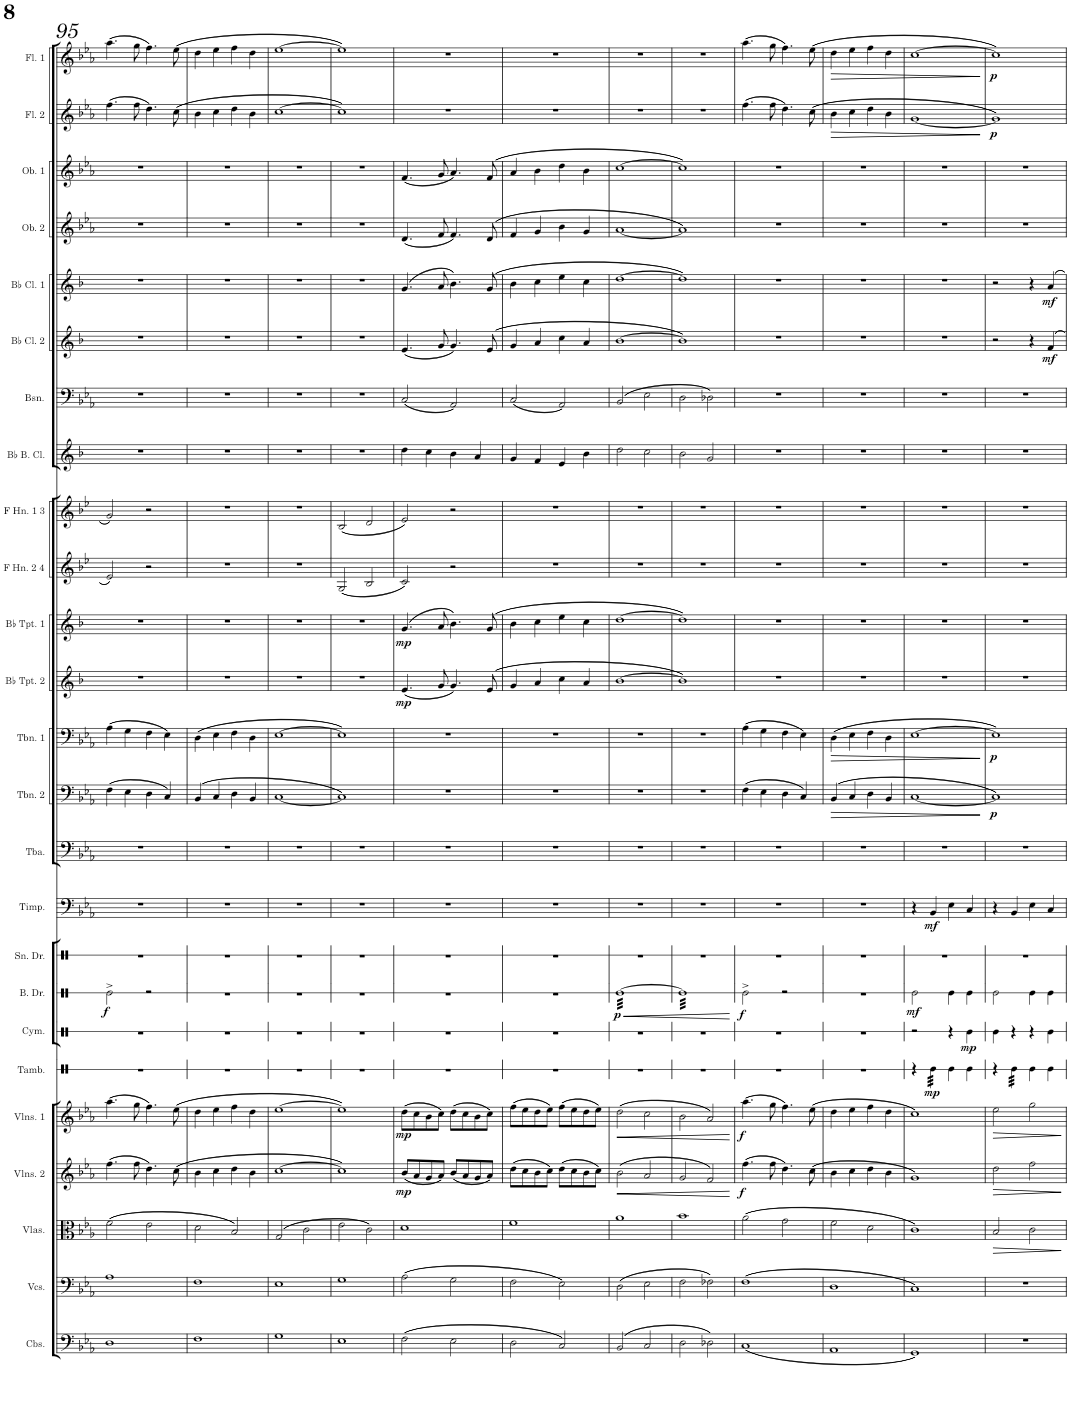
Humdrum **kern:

**kern	**kern	**kern	**dynam	**kern	**dynam	**kern	**dynam	**kern	**dynam	**kern	**dynam	**kern	**dynam	**kern	**kern	**dynam	**kern	**kern	**dynam	**kern	**dynam	**kern	**dynam	**kern	**dynam	**kern	**kern	**kern	**kern	**kern	**dynam	**kern	**dynam	**kern	**kern	**kern	**dynam	**kern	**dynam
*part25	*part24	*part23	*part23	*part22	*part22	*part21	*part21	*part20	*part20	*part19	*part19	*part18	*part18	*part17	*part16	*part16	*part15	*part14	*part14	*part13	*part13	*part12	*part12	*part11	*part11	*part10	*part9	*part8	*part7	*part6	*part6	*part5	*part5	*part4	*part3	*part2	*part2	*part1	*part1
*staff25	*staff24	*staff23	*staff23	*staff22	*staff22	*staff21	*staff21	*staff20	*staff20	*staff19	*staff19	*staff18	*staff18	*staff17	*staff16	*staff16	*staff15	*staff14	*staff14	*staff13	*staff13	*staff12	*staff12	*staff11	*staff11	*staff10	*staff9	*staff8	*staff7	*staff6	*staff6	*staff5	*staff5	*staff4	*staff3	*staff2	*staff2	*staff1	*staff1
*I"Contrabasses	*I"Violoncellos	*I"Violas	*	*I"Violins 2	*	*I"Violins 1	*	*I"Tambourine	*	*I"Cymbal	*	*I"Bass Drum	*	*I"Snare Drum	*I"Timpani	*	*I"Tuba	*I"Trombone 2	*	*I"Trombone 1	*	*I"Bb Trumpet 2	*	*I"Bb Trumpet 1	*	*I"F Horn 2 &amp; 4	*I"F Horn 1 &amp; 3	*I"Bb Bass Clarinet	*I"Bassoon	*I"Bb Clarinet 2	*	*I"Bb Clarinet 1	*	*I"Oboe 2	*I"Oboe 1	*I"Flute 2	*	*I"Flute 1	*
*I'Cbs.	*I'Vcs.	*I'Vlas.	*	*I'Vlns. 2	*	*I'Vlns. 1	*	*I'Tamb.	*	*I'Cym.	*	*I'B. Dr.	*	*I'Sn. Dr.	*I'Timp.	*	*I'Tba.	*I'Tbn. 2	*	*I'Tbn. 1	*	*I'Bb Tpt. 2	*	*I'Bb Tpt. 1	*	*I'F Hn. 2 4	*I'F Hn. 1 3	*I'Bb B. Cl.	*I'Bsn.	*I'Bb Cl. 2	*	*I'Bb Cl. 1	*	*I'Ob. 2	*I'Ob. 1	*I'Fl. 2	*	*I'Fl. 1	*
!!LO:PB:g=z
*clefF4	*clefF4	*clefC3	*	*clefG2	*	*clefG2	*	*clefX	*	*clefX	*	*clefX	*	*clefX	*clefF4	*	*clefF4	*clefF4	*	*clefF4	*	*clefG2	*	*clefG2	*	*clefG2	*clefG2	*clefG2	*clefF4	*clefG2	*	*clefG2	*	*clefG2	*clefG2	*clefG2	*	*clefG2	*
*Trd7c12	*	*	*	*	*	*	*	*	*	*	*	*	*	*	*	*	*	*	*	*	*	*Trd1c2	*	*Trd1c2	*	*Trd4c7	*Trd4c7	*Trd8c14	*	*Trd1c2	*	*Trd1c2	*	*	*	*	*	*	*
*k[b-e-a-]	*k[b-e-a-]	*k[b-e-a-]	*	*k[b-e-a-]	*	*k[b-e-a-]	*	*k[]	*	*k[]	*	*k[]	*	*k[]	*k[b-e-a-]	*	*k[b-e-a-]	*k[b-e-a-]	*	*k[b-e-a-]	*	*k[b-]	*	*k[b-]	*	*k[b-e-]	*k[b-e-]	*k[b-]	*k[b-e-a-]	*k[b-]	*	*k[b-]	*	*k[b-e-a-]	*k[b-e-a-]	*k[b-e-a-]	*	*k[b-e-a-]	*
*M4/4	*M4/4	*M4/4	*	*M4/4	*	*M4/4	*	*M4/4	*	*M4/4	*	*M4/4	*	*M4/4	*M4/4	*	*M4/4	*M4/4	*	*M4/4	*	*M4/4	*	*M4/4	*	*M4/4	*M4/4	*M4/4	*M4/4	*M4/4	*	*M4/4	*	*M4/4	*M4/4	*M4/4	*	*M4/4	*
=95	=95	=95	=95	=95	=95	=95	=95	=95	=95	=95	=95	=95	=95	=95	=95	=95	=95	=95	=95	=95	=95	=95	=95	=95	=95	=95	=95	=95	=95	=95	=95	=95	=95	=95	=95	=95	=95	=95	=95
!	!	!	!	!	!	!	!	!	!	!	!	!	!LO:DY:b	!	!	!	!	!	!	!	!	!	!	!	!	!	!	!	!	!	!	!	!	!	!	!	!	!	!
1D	1A-	(2f\	.	(4.ff\	.	(4.aa-\	.	1r	.	1r	.	2Re^\	f	1r	1r	.	1r	(4F\	.	(4A-\	.	1r	.	1r	.	2e-/	2g/	1r	1r	1r	.	1r	.	1r	1r	(4.ff\	.	(4.aa-\	.
.	.	.	.	.	.	.	.	.	.	.	.	.	.	.	.	.	.	4E-\	.	4G\	.	.	.	.	.	.	.	.	.	.	.	.	.	.	.	.	.	.	.
.	.	.	.	8ff\	.	8gg\	.	.	.	.	.	.	.	.	.	.	.	.	.	.	.	.	.	.	.	.	.	.	.	.	.	.	.	.	.	8ff\	.	8gg\	.
.	.	2e-\	.	4.dd\)	.	4.ff\)	.	.	.	.	.	2r	.	.	.	.	.	4D\	.	4F\	.	.	.	.	.	2r	2r	.	.	.	.	.	.	.	.	4.dd\)	.	4.ff\)	.
.	.	.	.	.	.	.	.	.	.	.	.	.	.	.	.	.	.	4C/)	.	4E-\)	.	.	.	.	.	.	.	.	.	.	.	.	.	.	.	.	.	.	.
.	.	.	.	(8cc\	.	(8ee-\	.	.	.	.	.	.	.	.	.	.	.	.	.	.	.	.	.	.	.	.	.	.	.	.	.	.	.	.	.	(8cc\	.	(8ee-\	.
=96	=96	=96	=96	=96	=96	=96	=96	=96	=96	=96	=96	=96	=96	=96	=96	=96	=96	=96	=96	=96	=96	=96	=96	=96	=96	=96	=96	=96	=96	=96	=96	=96	=96	=96	=96	=96	=96	=96	=96
1F	1F	2d\	.	4b-\	.	4dd\	.	1r	.	1r	.	1r	.	1r	1r	.	1r	(4BB-/	.	(4D\	.	1r	.	1r	.	1r	1r	1r	1r	1r	.	1r	.	1r	1r	4b-\	.	4dd\	.
.	.	.	.	4cc\	.	4ee-\	.	.	.	.	.	.	.	.	.	.	.	4C/	.	4E-\	.	.	.	.	.	.	.	.	.	.	.	.	.	.	.	4cc\	.	4ee-\	.
.	.	2B-/)	.	4dd\	.	4ff\	.	.	.	.	.	.	.	.	.	.	.	4D\	.	4F\	.	.	.	.	.	.	.	.	.	.	.	.	.	.	.	4dd\	.	4ff\	.
.	.	.	.	4b-\	.	4dd\	.	.	.	.	.	.	.	.	.	.	.	4BB-/	.	4D\	.	.	.	.	.	.	.	.	.	.	.	.	.	.	.	4b-\	.	4dd\	.
=97	=97	=97	=97	=97	=97	=97	=97	=97	=97	=97	=97	=97	=97	=97	=97	=97	=97	=97	=97	=97	=97	=97	=97	=97	=97	=97	=97	=97	=97	=97	=97	=97	=97	=97	=97	=97	=97	=97	=97
1G	1E-	(2G/	.	[1cc	.	[1ee-	.	1r	.	1r	.	1r	.	1r	1r	.	1r	[1C	.	[1E-	.	1r	.	1r	.	1r	1r	1r	1r	1r	.	1r	.	1r	1r	[1cc	.	[1ee-	.
.	.	2c\	.	.	.	.	.	.	.	.	.	.	.	.	.	.	.	.	.	.	.	.	.	.	.	.	.	.	.	.	.	.	.	.	.	.	.	.	.
=98	=98	=98	=98	=98	=98	=98	=98	=98	=98	=98	=98	=98	=98	=98	=98	=98	=98	=98	=98	=98	=98	=98	=98	=98	=98	=98	=98	=98	=98	=98	=98	=98	=98	=98	=98	=98	=98	=98	=98
1E-	1G	2e-\	.	1cc])	.	1ee-])	.	1r	.	1r	.	1r	.	1r	1r	.	1r	1C])	.	1E-])	.	1r	.	1r	.	(2G/	(2B-/	1r	1r	1r	.	1r	.	1r	1r	1cc])	.	1ee-])	.
.	.	2c\)	.	.	.	.	.	.	.	.	.	.	.	.	.	.	.	.	.	.	.	.	.	.	.	2B-/	2d/	.	.	.	.	.	.	.	.	.	.	.	.
=99	=99	=99	=99	=99	=99	=99	=99	=99	=99	=99	=99	=99	=99	=99	=99	=99	=99	=99	=99	=99	=99	=99	=99	=99	=99	=99	=99	=99	=99	=99	=99	=99	=99	=99	=99	=99	=99	=99	=99
!	!	!	!	!	!LO:DY:b	!	!LO:DY:b	!	!	!	!	!	!	!	!	!	!	!	!	!	!	!	!LO:DY:b	!	!LO:DY:b	!	!	!	!	!	!	!	!	!	!	!	!	!	!
(2F\	(2A-\	1d	.	(8b-/L	mp	(8dd\L	mp	1r	.	1r	.	1r	.	1r	1r	.	1r	1r	.	1r	.	(4.e/	mp	(4.g/	mp	2c/)	2e-/)	4dd\	(2C/	(4.e/	.	(4.g/	.	(4.d/	(4.f/	1r	.	1r	.
.	.	.	.	8a-/	.	8cc\	.	.	.	.	.	.	.	.	.	.	.	.	.	.	.	.	.	.	.	.	.	.	.	.	.	.	.	.	.	.	.	.	.
.	.	.	.	8g/	.	8b-\	.	.	.	.	.	.	.	.	.	.	.	.	.	.	.	.	.	.	.	.	.	4cc\	.	.	.	.	.	.	.	.	.	.	.
.	.	.	.	8a-/J)	.	8cc\J)	.	.	.	.	.	.	.	.	.	.	.	.	.	.	.	8g/	.	8a/	.	.	.	.	.	8g/	.	8a/	.	8f/	8g/	.	.	.	.
2E-\	2G\	.	.	(8b-/L	.	(8dd\L	.	.	.	.	.	.	.	.	.	.	.	.	.	.	.	4.g/)	.	4.b-\)	.	2r	2r	4b-\	2AA-/)	4.g/)	.	4.b-\)	.	4.f/)	4.a-/)	.	.	.	.
.	.	.	.	8a-/	.	8cc\	.	.	.	.	.	.	.	.	.	.	.	.	.	.	.	.	.	.	.	.	.	.	.	.	.	.	.	.	.	.	.	.	.
.	.	.	.	8g/	.	8b-\	.	.	.	.	.	.	.	.	.	.	.	.	.	.	.	.	.	.	.	.	.	4a/	.	.	.	.	.	.	.	.	.	.	.
.	.	.	.	8a-/J)	.	8cc\J)	.	.	.	.	.	.	.	.	.	.	.	.	.	.	.	(8e/	.	(8g/	.	.	.	.	.	(8e/	.	(8g/	.	(8d/	(8f/	.	.	.	.
=100	=100	=100	=100	=100	=100	=100	=100	=100	=100	=100	=100	=100	=100	=100	=100	=100	=100	=100	=100	=100	=100	=100	=100	=100	=100	=100	=100	=100	=100	=100	=100	=100	=100	=100	=100	=100	=100	=100	=100
2D\	2F\	1f	.	(8dd\L	.	(8ff\L	.	1r	.	1r	.	1r	.	1r	1r	.	1r	1r	.	1r	.	4g/	.	4b-\	.	1r	1r	4g/	(2C/	4g/	.	4b-\	.	4f/	4a-/	1r	.	1r	.
.	.	.	.	8cc\	.	8ee-\	.	.	.	.	.	.	.	.	.	.	.	.	.	.	.	.	.	.	.	.	.	.	.	.	.	.	.	.	.	.	.	.	.
.	.	.	.	8b-\	.	8dd\	.	.	.	.	.	.	.	.	.	.	.	.	.	.	.	4a/	.	4cc\	.	.	.	4f/	.	4a/	.	4cc\	.	4g/	4b-\	.	.	.	.
.	.	.	.	8cc\J)	.	8ee-\J)	.	.	.	.	.	.	.	.	.	.	.	.	.	.	.	.	.	.	.	.	.	.	.	.	.	.	.	.	.	.	.	.	.
2C/)	2E-\)	.	.	(8dd\L	.	(8ff\L	.	.	.	.	.	.	.	.	.	.	.	.	.	.	.	4cc\	.	4ee\	.	.	.	4e/	2AA-/)	4cc\	.	4ee\	.	4b-\	4dd\	.	.	.	.
.	.	.	.	8cc\	.	8ee-\	.	.	.	.	.	.	.	.	.	.	.	.	.	.	.	.	.	.	.	.	.	.	.	.	.	.	.	.	.	.	.	.	.
.	.	.	.	8b-\	.	8dd\	.	.	.	.	.	.	.	.	.	.	.	.	.	.	.	4a/	.	4cc\	.	.	.	4b-\	.	4a/	.	4cc\	.	4g/	4b-\	.	.	.	.
.	.	.	.	8cc\J)	.	8ee-\J)	.	.	.	.	.	.	.	.	.	.	.	.	.	.	.	.	.	.	.	.	.	.	.	.	.	.	.	.	.	.	.	.	.
=101	=101	=101	=101	=101	=101	=101	=101	=101	=101	=101	=101	=101	=101	=101	=101	=101	=101	=101	=101	=101	=101	=101	=101	=101	=101	=101	=101	=101	=101	=101	=101	=101	=101	=101	=101	=101	=101	=101	=101
!	!	!	!	!	!LO:HP:b	!	!LO:HP:b	!	!	!	!	!	!LO:HP:b	!	!	!	!	!	!	!	!	!	!	!	!	!	!	!	!	!	!	!	!	!	!	!	!	!	!
!	!	!	!	!	!	!	!	!	!	!	!	!	!LO:DY:n=1:b	!	!	!	!	!	!	!	!	!	!	!	!	!	!	!	!	!	!	!	!	!	!	!	!	!	!
*	*	*	*	*	*	*	*	*	*	*	*	*tremolo	*	*	*	*	*	*	*	*	*	*	*	*	*	*	*	*	*	*	*	*	*	*	*	*	*	*	*
(2BB-/	(2D\	1a-	.	(2b-\	<	(2dd\	<	1r	.	1r	.	[32ReLLL	< p	1r	1r	.	1r	1r	.	1r	.	[1b-	.	[1dd	.	1r	1r	2dd\	(2BB-/	[1b-	.	[1dd	.	[1a-	[1cc	1r	.	1r	.
.	.	.	.	.	.	.	.	.	.	.	.	32Re	.	.	.	.	.	.	.	.	.	.	.	.	.	.	.	.	.	.	.	.	.	.	.	.	.	.	.
.	.	.	.	.	.	.	.	.	.	.	.	32Re	.	.	.	.	.	.	.	.	.	.	.	.	.	.	.	.	.	.	.	.	.	.	.	.	.	.	.
.	.	.	.	.	.	.	.	.	.	.	.	32Re	.	.	.	.	.	.	.	.	.	.	.	.	.	.	.	.	.	.	.	.	.	.	.	.	.	.	.
.	.	.	.	.	.	.	.	.	.	.	.	32Re	.	.	.	.	.	.	.	.	.	.	.	.	.	.	.	.	.	.	.	.	.	.	.	.	.	.	.
.	.	.	.	.	.	.	.	.	.	.	.	32Re	.	.	.	.	.	.	.	.	.	.	.	.	.	.	.	.	.	.	.	.	.	.	.	.	.	.	.
.	.	.	.	.	.	.	.	.	.	.	.	32Re	.	.	.	.	.	.	.	.	.	.	.	.	.	.	.	.	.	.	.	.	.	.	.	.	.	.	.
.	.	.	.	.	.	.	.	.	.	.	.	32Re	.	.	.	.	.	.	.	.	.	.	.	.	.	.	.	.	.	.	.	.	.	.	.	.	.	.	.
.	.	.	.	.	.	.	.	.	.	.	.	32Re	.	.	.	.	.	.	.	.	.	.	.	.	.	.	.	.	.	.	.	.	.	.	.	.	.	.	.
.	.	.	.	.	.	.	.	.	.	.	.	32Re	.	.	.	.	.	.	.	.	.	.	.	.	.	.	.	.	.	.	.	.	.	.	.	.	.	.	.
.	.	.	.	.	.	.	.	.	.	.	.	32Re	.	.	.	.	.	.	.	.	.	.	.	.	.	.	.	.	.	.	.	.	.	.	.	.	.	.	.
.	.	.	.	.	.	.	.	.	.	.	.	32Re	.	.	.	.	.	.	.	.	.	.	.	.	.	.	.	.	.	.	.	.	.	.	.	.	.	.	.
.	.	.	.	.	.	.	.	.	.	.	.	32Re	.	.	.	.	.	.	.	.	.	.	.	.	.	.	.	.	.	.	.	.	.	.	.	.	.	.	.
.	.	.	.	.	.	.	.	.	.	.	.	32Re	.	.	.	.	.	.	.	.	.	.	.	.	.	.	.	.	.	.	.	.	.	.	.	.	.	.	.
.	.	.	.	.	.	.	.	.	.	.	.	32Re	.	.	.	.	.	.	.	.	.	.	.	.	.	.	.	.	.	.	.	.	.	.	.	.	.	.	.
.	.	.	.	.	.	.	.	.	.	.	.	32Re	.	.	.	.	.	.	.	.	.	.	.	.	.	.	.	.	.	.	.	.	.	.	.	.	.	.	.
2C/	2E-\	.	.	2a-/	.	2cc\	.	.	.	.	.	32Re	.	.	.	.	.	.	.	.	.	.	.	.	.	.	.	2cc\	2E-\	.	.	.	.	.	.	.	.	.	.
.	.	.	.	.	.	.	.	.	.	.	.	32Re	.	.	.	.	.	.	.	.	.	.	.	.	.	.	.	.	.	.	.	.	.	.	.	.	.	.	.
.	.	.	.	.	.	.	.	.	.	.	.	32Re	.	.	.	.	.	.	.	.	.	.	.	.	.	.	.	.	.	.	.	.	.	.	.	.	.	.	.
.	.	.	.	.	.	.	.	.	.	.	.	32Re	.	.	.	.	.	.	.	.	.	.	.	.	.	.	.	.	.	.	.	.	.	.	.	.	.	.	.
.	.	.	.	.	.	.	.	.	.	.	.	32Re	.	.	.	.	.	.	.	.	.	.	.	.	.	.	.	.	.	.	.	.	.	.	.	.	.	.	.
.	.	.	.	.	.	.	.	.	.	.	.	32Re	.	.	.	.	.	.	.	.	.	.	.	.	.	.	.	.	.	.	.	.	.	.	.	.	.	.	.
.	.	.	.	.	.	.	.	.	.	.	.	32Re	.	.	.	.	.	.	.	.	.	.	.	.	.	.	.	.	.	.	.	.	.	.	.	.	.	.	.
.	.	.	.	.	.	.	.	.	.	.	.	32Re	.	.	.	.	.	.	.	.	.	.	.	.	.	.	.	.	.	.	.	.	.	.	.	.	.	.	.
.	.	.	.	.	.	.	.	.	.	.	.	32Re	.	.	.	.	.	.	.	.	.	.	.	.	.	.	.	.	.	.	.	.	.	.	.	.	.	.	.
.	.	.	.	.	.	.	.	.	.	.	.	32Re	.	.	.	.	.	.	.	.	.	.	.	.	.	.	.	.	.	.	.	.	.	.	.	.	.	.	.
.	.	.	.	.	.	.	.	.	.	.	.	32Re	.	.	.	.	.	.	.	.	.	.	.	.	.	.	.	.	.	.	.	.	.	.	.	.	.	.	.
.	.	.	.	.	.	.	.	.	.	.	.	32Re	.	.	.	.	.	.	.	.	.	.	.	.	.	.	.	.	.	.	.	.	.	.	.	.	.	.	.
.	.	.	.	.	.	.	.	.	.	.	.	32Re	.	.	.	.	.	.	.	.	.	.	.	.	.	.	.	.	.	.	.	.	.	.	.	.	.	.	.
.	.	.	.	.	.	.	.	.	.	.	.	32Re	.	.	.	.	.	.	.	.	.	.	.	.	.	.	.	.	.	.	.	.	.	.	.	.	.	.	.
.	.	.	.	.	.	.	.	.	.	.	.	32Re	.	.	.	.	.	.	.	.	.	.	.	.	.	.	.	.	.	.	.	.	.	.	.	.	.	.	.
.	.	.	.	.	.	.	.	.	.	.	.	32ReJJJ	.	.	.	.	.	.	.	.	.	.	.	.	.	.	.	.	.	.	.	.	.	.	.	.	.	.	.
=102	=102	=102	=102	=102	=102	=102	=102	=102	=102	=102	=102	=102	=102	=102	=102	=102	=102	=102	=102	=102	=102	=102	=102	=102	=102	=102	=102	=102	=102	=102	=102	=102	=102	=102	=102	=102	=102	=102	=102
2D\	2F\	1b-	.	2g/	.	2b-\	.	1r	.	1r	.	32Re]LLL	.	1r	1r	.	1r	1r	.	1r	.	1b-])	.	1dd])	.	1r	1r	2b-\	2D\	1b-])	.	1dd])	.	1a-])	1cc])	1r	.	1r	.
.	.	.	.	.	.	.	.	.	.	.	.	32Re	.	.	.	.	.	.	.	.	.	.	.	.	.	.	.	.	.	.	.	.	.	.	.	.	.	.	.
.	.	.	.	.	.	.	.	.	.	.	.	32Re	.	.	.	.	.	.	.	.	.	.	.	.	.	.	.	.	.	.	.	.	.	.	.	.	.	.	.
.	.	.	.	.	.	.	.	.	.	.	.	32Re	.	.	.	.	.	.	.	.	.	.	.	.	.	.	.	.	.	.	.	.	.	.	.	.	.	.	.
.	.	.	.	.	.	.	.	.	.	.	.	32Re	.	.	.	.	.	.	.	.	.	.	.	.	.	.	.	.	.	.	.	.	.	.	.	.	.	.	.
.	.	.	.	.	.	.	.	.	.	.	.	32Re	.	.	.	.	.	.	.	.	.	.	.	.	.	.	.	.	.	.	.	.	.	.	.	.	.	.	.
.	.	.	.	.	.	.	.	.	.	.	.	32Re	.	.	.	.	.	.	.	.	.	.	.	.	.	.	.	.	.	.	.	.	.	.	.	.	.	.	.
.	.	.	.	.	.	.	.	.	.	.	.	32Re	.	.	.	.	.	.	.	.	.	.	.	.	.	.	.	.	.	.	.	.	.	.	.	.	.	.	.
.	.	.	.	.	.	.	.	.	.	.	.	32Re	.	.	.	.	.	.	.	.	.	.	.	.	.	.	.	.	.	.	.	.	.	.	.	.	.	.	.
.	.	.	.	.	.	.	.	.	.	.	.	32Re	.	.	.	.	.	.	.	.	.	.	.	.	.	.	.	.	.	.	.	.	.	.	.	.	.	.	.
.	.	.	.	.	.	.	.	.	.	.	.	32Re	.	.	.	.	.	.	.	.	.	.	.	.	.	.	.	.	.	.	.	.	.	.	.	.	.	.	.
.	.	.	.	.	.	.	.	.	.	.	.	32Re	.	.	.	.	.	.	.	.	.	.	.	.	.	.	.	.	.	.	.	.	.	.	.	.	.	.	.
.	.	.	.	.	.	.	.	.	.	.	.	32Re	.	.	.	.	.	.	.	.	.	.	.	.	.	.	.	.	.	.	.	.	.	.	.	.	.	.	.
.	.	.	.	.	.	.	.	.	.	.	.	32Re	.	.	.	.	.	.	.	.	.	.	.	.	.	.	.	.	.	.	.	.	.	.	.	.	.	.	.
.	.	.	.	.	.	.	.	.	.	.	.	32Re	.	.	.	.	.	.	.	.	.	.	.	.	.	.	.	.	.	.	.	.	.	.	.	.	.	.	.
.	.	.	.	.	.	.	.	.	.	.	.	32Re	.	.	.	.	.	.	.	.	.	.	.	.	.	.	.	.	.	.	.	.	.	.	.	.	.	.	.
2D-X\)	2F-X\)	.	.	2f/)	.	2a-/)	.	.	.	.	.	32Re	.	.	.	.	.	.	.	.	.	.	.	.	.	.	.	2g/	2D-X\)	.	.	.	.	.	.	.	.	.	.
.	.	.	.	.	.	.	.	.	.	.	.	32Re	.	.	.	.	.	.	.	.	.	.	.	.	.	.	.	.	.	.	.	.	.	.	.	.	.	.	.
.	.	.	.	.	.	.	.	.	.	.	.	32Re	.	.	.	.	.	.	.	.	.	.	.	.	.	.	.	.	.	.	.	.	.	.	.	.	.	.	.
.	.	.	.	.	.	.	.	.	.	.	.	32Re	.	.	.	.	.	.	.	.	.	.	.	.	.	.	.	.	.	.	.	.	.	.	.	.	.	.	.
.	.	.	.	.	.	.	.	.	.	.	.	32Re	.	.	.	.	.	.	.	.	.	.	.	.	.	.	.	.	.	.	.	.	.	.	.	.	.	.	.
.	.	.	.	.	.	.	.	.	.	.	.	32Re	.	.	.	.	.	.	.	.	.	.	.	.	.	.	.	.	.	.	.	.	.	.	.	.	.	.	.
.	.	.	.	.	.	.	.	.	.	.	.	32Re	.	.	.	.	.	.	.	.	.	.	.	.	.	.	.	.	.	.	.	.	.	.	.	.	.	.	.
.	.	.	.	.	.	.	.	.	.	.	.	32Re	.	.	.	.	.	.	.	.	.	.	.	.	.	.	.	.	.	.	.	.	.	.	.	.	.	.	.
.	.	.	.	.	.	.	.	.	.	.	.	32Re	.	.	.	.	.	.	.	.	.	.	.	.	.	.	.	.	.	.	.	.	.	.	.	.	.	.	.
.	.	.	.	.	.	.	.	.	.	.	.	32Re	.	.	.	.	.	.	.	.	.	.	.	.	.	.	.	.	.	.	.	.	.	.	.	.	.	.	.
.	.	.	.	.	.	.	.	.	.	.	.	32Re	.	.	.	.	.	.	.	.	.	.	.	.	.	.	.	.	.	.	.	.	.	.	.	.	.	.	.
.	.	.	.	.	.	.	.	.	.	.	.	32Re	.	.	.	.	.	.	.	.	.	.	.	.	.	.	.	.	.	.	.	.	.	.	.	.	.	.	.
.	.	.	.	.	.	.	.	.	.	.	.	32Re	.	.	.	.	.	.	.	.	.	.	.	.	.	.	.	.	.	.	.	.	.	.	.	.	.	.	.
.	.	.	.	.	.	.	.	.	.	.	.	32Re	.	.	.	.	.	.	.	.	.	.	.	.	.	.	.	.	.	.	.	.	.	.	.	.	.	.	.
.	.	.	.	.	.	.	.	.	.	.	.	32Re	.	.	.	.	.	.	.	.	.	.	.	.	.	.	.	.	.	.	.	.	.	.	.	.	.	.	.
.	.	.	.	.	.	.	.	.	.	.	.	32ReJJJ	.	.	.	.	.	.	.	.	.	.	.	.	.	.	.	.	.	.	.	.	.	.	.	.	.	.	.
*	*	*	*	*	*	*	*	*	*	*	*	*Xtremolo	*	*	*	*	*	*	*	*	*	*	*	*	*	*	*	*	*	*	*	*	*	*	*	*	*	*	*
.	.	.	.	.	[	.	[	.	.	.	.	.	[	.	.	.	.	.	.	.	.	.	.	.	.	.	.	.	.	.	.	.	.	.	.	.	.	.	.
=103	=103	=103	=103	=103	=103	=103	=103	=103	=103	=103	=103	=103	=103	=103	=103	=103	=103	=103	=103	=103	=103	=103	=103	=103	=103	=103	=103	=103	=103	=103	=103	=103	=103	=103	=103	=103	=103	=103	=103
!	!	!	!	!	!LO:DY:b	!	!LO:DY:b	!	!	!	!	!	!LO:DY:b	!	!	!	!	!	!	!	!	!	!	!	!	!	!	!	!	!	!	!	!	!	!	!	!	!	!
(1C	(1F	(2a-\	.	(4.ff\	f	(4.aa-\	f	1r	.	1r	.	2Re^\	f	1r	1r	.	1r	(4F\	.	(4A-\	.	1r	.	1r	.	1r	1r	1r	1r	1r	.	1r	.	1r	1r	(4.ff\	.	(4.aa-\	.
.	.	.	.	.	.	.	.	.	.	.	.	.	.	.	.	.	.	4E-\	.	4G\	.	.	.	.	.	.	.	.	.	.	.	.	.	.	.	.	.	.	.
.	.	.	.	8ff\	.	8gg\	.	.	.	.	.	.	.	.	.	.	.	.	.	.	.	.	.	.	.	.	.	.	.	.	.	.	.	.	.	8ff\	.	8gg\	.
.	.	2g\	.	4.dd\)	.	4.ff\)	.	.	.	.	.	2r	.	.	.	.	.	4D\	.	4F\	.	.	.	.	.	.	.	.	.	.	.	.	.	.	.	4.dd\)	.	4.ff\)	.
.	.	.	.	.	.	.	.	.	.	.	.	.	.	.	.	.	.	4C/)	.	4E-\)	.	.	.	.	.	.	.	.	.	.	.	.	.	.	.	.	.	.	.
.	.	.	.	(8cc\	.	(8ee-\	.	.	.	.	.	.	.	.	.	.	.	.	.	.	.	.	.	.	.	.	.	.	.	.	.	.	.	.	.	(8cc\	.	(8ee-\	.
=104	=104	=104	=104	=104	=104	=104	=104	=104	=104	=104	=104	=104	=104	=104	=104	=104	=104	=104	=104	=104	=104	=104	=104	=104	=104	=104	=104	=104	=104	=104	=104	=104	=104	=104	=104	=104	=104	=104	=104
!	!	!	!	!	!	!	!	!	!	!	!	!	!	!	!	!	!	!	!LO:HP:b	!	!LO:HP:b	!	!	!	!	!	!	!	!	!	!	!	!	!	!	!	!LO:HP:b	!	!LO:HP:b
1AA-	1D	2f\	.	4b-\	.	4dd\	.	1r	.	1r	.	1r	.	1r	1r	.	1r	(4BB-/	>	(4D\	>	1r	.	1r	.	1r	1r	1r	1r	1r	.	1r	.	1r	1r	4b-\	>	4dd\	>
.	.	.	.	4cc\	.	4ee-\	.	.	.	.	.	.	.	.	.	.	.	4C/	.	4E-\	.	.	.	.	.	.	.	.	.	.	.	.	.	.	.	4cc\	.	4ee-\	.
.	.	2d\	.	4dd\	.	4ff\	.	.	.	.	.	.	.	.	.	.	.	4D\	.	4F\	.	.	.	.	.	.	.	.	.	.	.	.	.	.	.	4dd\	.	4ff\	.
.	.	.	.	4b-\	.	4dd\	.	.	.	.	.	.	.	.	.	.	.	4BB-/	.	4D\	.	.	.	.	.	.	.	.	.	.	.	.	.	.	.	4b-\	.	4dd\	.
=105	=105	=105	=105	=105	=105	=105	=105	=105	=105	=105	=105	=105	=105	=105	=105	=105	=105	=105	=105	=105	=105	=105	=105	=105	=105	=105	=105	=105	=105	=105	=105	=105	=105	=105	=105	=105	=105	=105	=105
!	!	!	!	!	!	!	!	!	!	!	!	!	!LO:DY:b	!	!	!	!	!	!	!	!	!	!	!	!	!	!	!	!	!	!	!	!	!	!	!	!	!	!
1GG)	1C)	1c)	.	1g)	.	1cc)	.	4r	.	2r	.	2Re\	mf	1r	4r	.	1r	[1C	.	[1E-	.	1r	.	1r	.	1r	1r	1r	1r	1r	.	1r	.	1r	1r	[1g	.	[1cc	.
!	!	!	!	!	!	!	!	!	!LO:DY:b	!	!	!	!	!	!	!LO:DY:b	!	!	!	!	!	!	!	!	!	!	!	!	!	!	!	!	!	!	!	!	!	!	!
*	*	*	*	*	*	*	*	*tremolo	*	*	*	*	*	*	*	*	*	*	*	*	*	*	*	*	*	*	*	*	*	*	*	*	*	*	*	*	*	*	*
.	.	.	.	.	.	.	.	32Re\LLL	mp	.	.	.	.	.	4BB-/	mf	.	.	.	.	.	.	.	.	.	.	.	.	.	.	.	.	.	.	.	.	.	.	.
.	.	.	.	.	.	.	.	32Re\	.	.	.	.	.	.	.	.	.	.	.	.	.	.	.	.	.	.	.	.	.	.	.	.	.	.	.	.	.	.	.
.	.	.	.	.	.	.	.	32Re\	.	.	.	.	.	.	.	.	.	.	.	.	.	.	.	.	.	.	.	.	.	.	.	.	.	.	.	.	.	.	.
.	.	.	.	.	.	.	.	32Re\	.	.	.	.	.	.	.	.	.	.	.	.	.	.	.	.	.	.	.	.	.	.	.	.	.	.	.	.	.	.	.
.	.	.	.	.	.	.	.	32Re\	.	.	.	.	.	.	.	.	.	.	.	.	.	.	.	.	.	.	.	.	.	.	.	.	.	.	.	.	.	.	.
.	.	.	.	.	.	.	.	32Re\	.	.	.	.	.	.	.	.	.	.	.	.	.	.	.	.	.	.	.	.	.	.	.	.	.	.	.	.	.	.	.
.	.	.	.	.	.	.	.	32Re\	.	.	.	.	.	.	.	.	.	.	.	.	.	.	.	.	.	.	.	.	.	.	.	.	.	.	.	.	.	.	.
.	.	.	.	.	.	.	.	32Re\JJJ	.	.	.	.	.	.	.	.	.	.	.	.	.	.	.	.	.	.	.	.	.	.	.	.	.	.	.	.	.	.	.
*	*	*	*	*	*	*	*	*Xtremolo	*	*	*	*	*	*	*	*	*	*	*	*	*	*	*	*	*	*	*	*	*	*	*	*	*	*	*	*	*	*	*
.	.	.	.	.	.	.	.	4Re\	.	4r	.	4Re\	.	.	4E-\	.	.	.	.	.	.	.	.	.	.	.	.	.	.	.	.	.	.	.	.	.	.	.	.
!	!	!	!	!	!	!	!	!	!	!	!LO:DY:b	!	!	!	!	!	!	!	!	!	!	!	!	!	!	!	!	!	!	!	!	!	!	!	!	!	!	!	!
.	.	.	.	.	.	.	.	4Re\	.	4Re\	mp	4Re\	.	.	4C/	.	.	.	.	.	.	.	.	.	.	.	.	.	.	.	.	.	.	.	.	.	.	.	.
.	.	.	.	.	.	.	.	.	.	.	.	.	.	.	.	.	.	.	]	.	]	.	.	.	.	.	.	.	.	.	.	.	.	.	.	.	]	.	]
=106	=106	=106	=106	=106	=106	=106	=106	=106	=106	=106	=106	=106	=106	=106	=106	=106	=106	=106	=106	=106	=106	=106	=106	=106	=106	=106	=106	=106	=106	=106	=106	=106	=106	=106	=106	=106	=106	=106	=106
!	!	!	!LO:HP:b	!	!LO:HP:b	!	!LO:HP:b	!	!	!	!	!	!	!	!	!	!	!	!LO:DY:b	!	!LO:DY:b	!	!	!	!	!	!	!	!	!	!	!	!	!	!	!	!LO:DY:b	!	!LO:DY:b
1r	1r	2B-/	>	2dd\	>	2ee-\	>	4r	.	4Re\	.	2Re\	.	1r	4r	.	1r	1C])	p	1E-])	p	1r	.	1r	.	1r	1r	1r	1r	2r	.	2r	.	1r	1r	1g])	p	1cc])	p
*	*	*	*	*	*	*	*	*tremolo	*	*	*	*	*	*	*	*	*	*	*	*	*	*	*	*	*	*	*	*	*	*	*	*	*	*	*	*	*	*	*
.	.	.	.	.	.	.	.	32Re\LLL	.	4r	.	.	.	.	4BB-/	.	.	.	.	.	.	.	.	.	.	.	.	.	.	.	.	.	.	.	.	.	.	.	.
.	.	.	.	.	.	.	.	32Re\	.	.	.	.	.	.	.	.	.	.	.	.	.	.	.	.	.	.	.	.	.	.	.	.	.	.	.	.	.	.	.
.	.	.	.	.	.	.	.	32Re\	.	.	.	.	.	.	.	.	.	.	.	.	.	.	.	.	.	.	.	.	.	.	.	.	.	.	.	.	.	.	.
.	.	.	.	.	.	.	.	32Re\	.	.	.	.	.	.	.	.	.	.	.	.	.	.	.	.	.	.	.	.	.	.	.	.	.	.	.	.	.	.	.
.	.	.	.	.	.	.	.	32Re\	.	.	.	.	.	.	.	.	.	.	.	.	.	.	.	.	.	.	.	.	.	.	.	.	.	.	.	.	.	.	.
.	.	.	.	.	.	.	.	32Re\	.	.	.	.	.	.	.	.	.	.	.	.	.	.	.	.	.	.	.	.	.	.	.	.	.	.	.	.	.	.	.
.	.	.	.	.	.	.	.	32Re\	.	.	.	.	.	.	.	.	.	.	.	.	.	.	.	.	.	.	.	.	.	.	.	.	.	.	.	.	.	.	.
.	.	.	.	.	.	.	.	32Re\JJJ	.	.	.	.	.	.	.	.	.	.	.	.	.	.	.	.	.	.	.	.	.	.	.	.	.	.	.	.	.	.	.
*	*	*	*	*	*	*	*	*Xtremolo	*	*	*	*	*	*	*	*	*	*	*	*	*	*	*	*	*	*	*	*	*	*	*	*	*	*	*	*	*	*	*
.	.	2c\	.	2ff\	.	2gg\	.	4Re\	.	4r	.	4Re\	.	.	4E-\	.	.	.	.	.	.	.	.	.	.	.	.	.	.	4r	.	4r	.	.	.	.	.	.	.
!	!	!	!	!	!	!	!	!	!	!	!	!	!	!	!	!	!	!	!	!	!	!	!	!	!	!	!	!	!	!	!LO:DY:b	!	!LO:DY:b	!	!	!	!	!	!
.	.	.	.	.	.	.	.	4Re\	.	4Re\	.	4Re\	.	.	4C/	.	.	.	.	.	.	.	.	.	.	.	.	.	.	4f/	mf	4a/	mf	.	.	.	.	.	.
.	.	.	]	.	]	.	]	.	.	.	.	.	.	.	.	.	.	.	.	.	.	.	.	.	.	.	.	.	.	.	.	.	.	.	.	.	.	.	.
=	=	=	=	=	=	=	=	=	=	=	=	=	=	=	=	=	=	=	=	=	=	=	=	=	=	=	=	=	=	=	=	=	=	=	=	=	=	=	=
*-	*-	*-	*-	*-	*-	*-	*-	*-	*-	*-	*-	*-	*-	*-	*-	*-	*-	*-	*-	*-	*-	*-	*-	*-	*-	*-	*-	*-	*-	*-	*-	*-	*-	*-	*-	*-	*-	*-	*-
